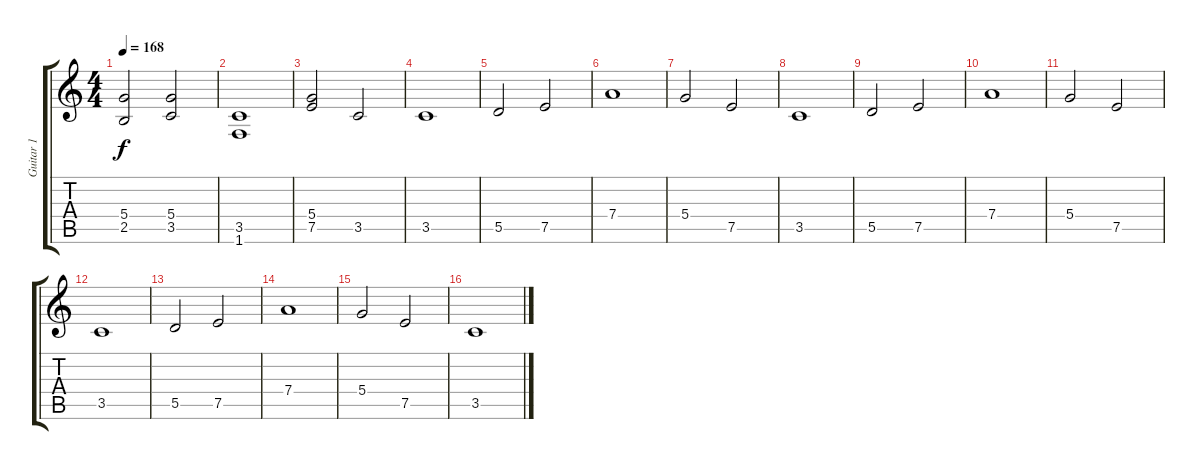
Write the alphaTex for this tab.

\track ("Guitar 1" "Guitar 1") {instrument distortionguitar}
\staff {score tabs}
\tuning (E4 B3 G3 D3 A2 E2) {hide}
\ts (4 4)
\tempo 168
\clef g2
\ks c
(5.4 2.5).2{dy f} (5.4 3.5).2 |
(3.5 1.6).1 |
(5.4 7.5).2 3.5.2 |
3.5.1 |
5.5.2 7.5.2 |
7.4.1 |
5.4.2 7.5.2 |
3.5.1 |
5.5.2 7.5.2 |
7.4.1 |
5.4.2 7.5.2 |
3.5.1 |
5.5.2 7.5.2 |
7.4.1 |
5.4.2 7.5.2 |
3.5.1
